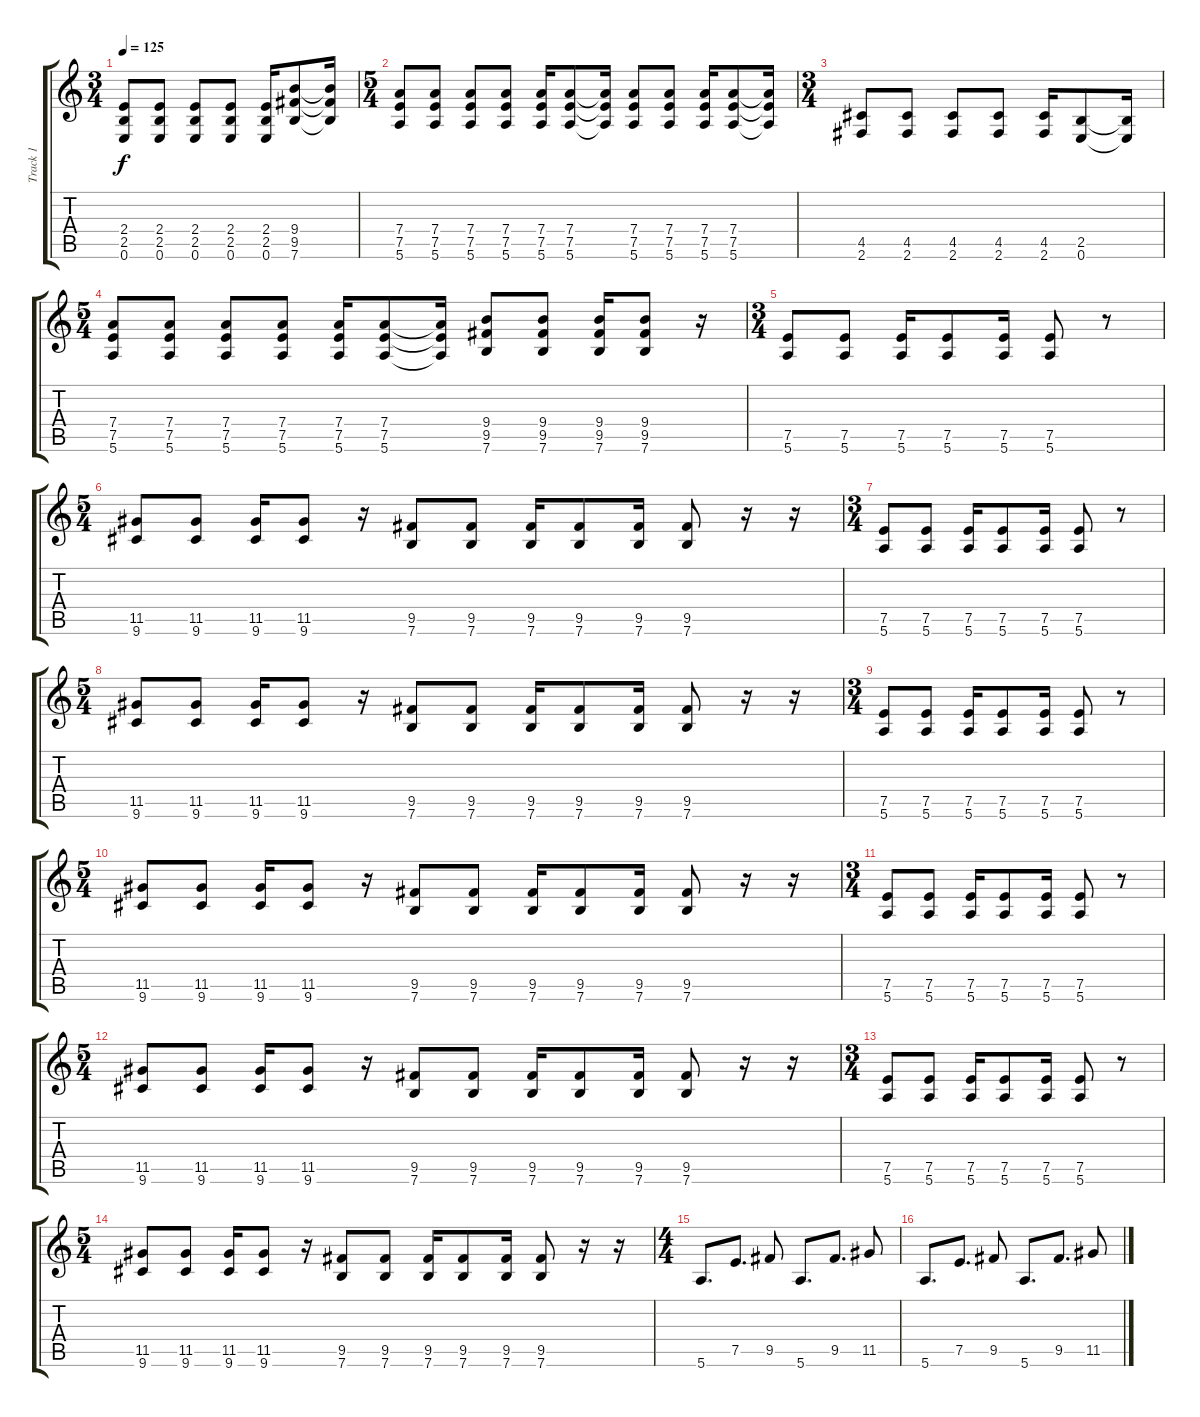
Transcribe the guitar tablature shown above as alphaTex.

\track ("Track 1" "Track 1") {instrument distortionguitar}
\staff {score tabs}
\tuning (E4 B3 G3 D3 A2 E2) {hide}
\ts (3 4)
\tempo 125
\clef g2
\ks c
(2.4 2.5 0.6).8{dy f} (2.4 2.5 0.6).8 (2.4 2.5 0.6).8 (2.4 2.5 0.6).8 (2.4 2.5 0.6).16 (9.4 9.5 7.6).8 (9.4{t} 9.5{t} 7.6{t}).16 |
\ts (5 4)
(7.4 7.5 5.6).8 (7.4 7.5 5.6).8 (7.4 7.5 5.6).8 (7.4 7.5 5.6).8 (7.4 7.5 5.6).16 (7.4 7.5 5.6).8 (7.4{t} 7.5{t} 5.6{t}).16 (7.4 7.5 5.6).8 (7.4 7.5 5.6).8 (7.4 7.5 5.6).16 (7.4 7.5 5.6).8 (7.4{t} 7.5{t} 5.6{t}).16 |
\ts (3 4)
(4.5 2.6).8 (4.5 2.6).8 (4.5 2.6).8 (4.5 2.6).8 (4.5 2.6).16 (2.5 0.6).8 (2.5{t} 0.6{t}).16 |
\ts (5 4)
(7.4 7.5 5.6).8 (7.4 7.5 5.6).8 (7.4 7.5 5.6).8 (7.4 7.5 5.6).8 (7.4 7.5 5.6).16 (7.4 7.5 5.6).8 (7.4{t} 7.5{t} 5.6{t}).16 (9.4 9.5 7.6).8 (9.4 9.5 7.6).8 (9.4 9.5 7.6).16 (9.4 9.5 7.6).8 r.16 |
\ts (3 4)
(7.5 5.6).8 (7.5 5.6).8 (7.5 5.6).16 (7.5 5.6).8 (7.5 5.6).16 (7.5 5.6).8 r.8 |
\ts (5 4)
(11.5 9.6).8 (11.5 9.6).8 (11.5 9.6).16 (11.5 9.6).8 r.16 (9.5 7.6).8 (9.5 7.6).8 (9.5 7.6).16 (9.5 7.6).8 (9.5 7.6).16 (9.5 7.6).8 r.16 r.16 |
\ts (3 4)
(7.5 5.6).8 (7.5 5.6).8 (7.5 5.6).16 (7.5 5.6).8 (7.5 5.6).16 (7.5 5.6).8 r.8 |
\ts (5 4)
(11.5 9.6).8 (11.5 9.6).8 (11.5 9.6).16 (11.5 9.6).8 r.16 (9.5 7.6).8 (9.5 7.6).8 (9.5 7.6).16 (9.5 7.6).8 (9.5 7.6).16 (9.5 7.6).8 r.16 r.16 |
\ts (3 4)
(7.5 5.6).8 (7.5 5.6).8 (7.5 5.6).16 (7.5 5.6).8 (7.5 5.6).16 (7.5 5.6).8 r.8 |
\ts (5 4)
(11.5 9.6).8 (11.5 9.6).8 (11.5 9.6).16 (11.5 9.6).8 r.16 (9.5 7.6).8 (9.5 7.6).8 (9.5 7.6).16 (9.5 7.6).8 (9.5 7.6).16 (9.5 7.6).8 r.16 r.16 |
\ts (3 4)
(7.5 5.6).8 (7.5 5.6).8 (7.5 5.6).16 (7.5 5.6).8 (7.5 5.6).16 (7.5 5.6).8 r.8 |
\ts (5 4)
(11.5 9.6).8 (11.5 9.6).8 (11.5 9.6).16 (11.5 9.6).8 r.16 (9.5 7.6).8 (9.5 7.6).8 (9.5 7.6).16 (9.5 7.6).8 (9.5 7.6).16 (9.5 7.6).8 r.16 r.16 |
\ts (3 4)
(7.5 5.6).8 (7.5 5.6).8 (7.5 5.6).16 (7.5 5.6).8 (7.5 5.6).16 (7.5 5.6).8 r.8 |
\ts (5 4)
(11.5 9.6).8 (11.5 9.6).8 (11.5 9.6).16 (11.5 9.6).8 r.16 (9.5 7.6).8 (9.5 7.6).8 (9.5 7.6).16 (9.5 7.6).8 (9.5 7.6).16 (9.5 7.6).8 r.16 r.16 |
\ts (4 4)
5.6.8{d} 7.5.8{d} 9.5.8 5.6.8{d} 9.5.8{d} 11.5.8 |
5.6.8{d} 7.5.8{d} 9.5.8 5.6.8{d} 9.5.8{d} 11.5.8
